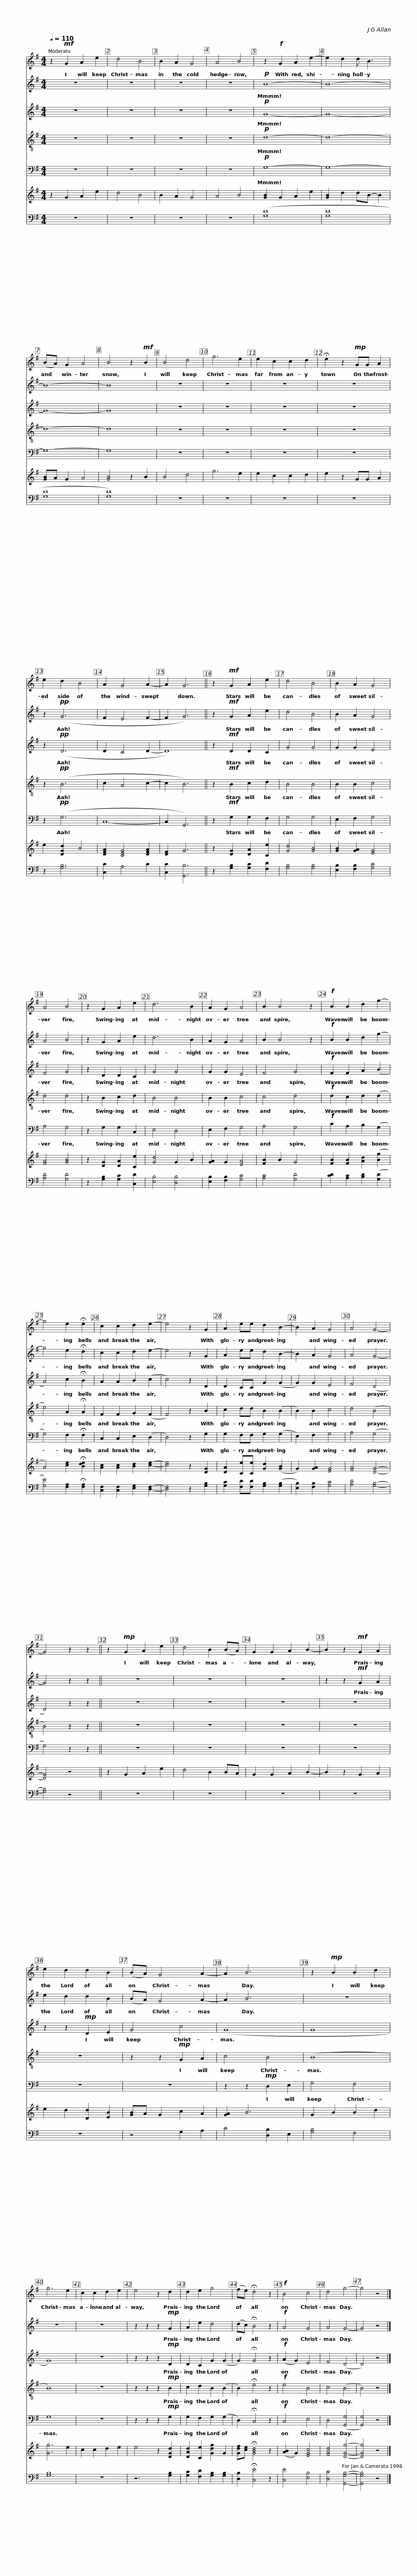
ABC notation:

X:1
%%score 1 2 3 4 5 6 7
L:1/8
Q:1/4=110
M:4/4
I:linebreak $
K:G
V:1 treble
V:2 treble
V:3 treble
V:4 treble-8
V:5 bass
V:6 treble
V:7 bass
V:1
 z2!mf! G2 A2 e2 | d4 B4 | B2 A2 G4 | A4 B4 | z2!f! G2 A2 e2- | %5
 e2 d2 d B3 |$ (BA) G2 A4 | B4 z2!mf! B2 | B4 d4 | g6 e2 | %10
 e2 c2 c2 d2 | !fermata!e2 z2!mp! GG A2 | e2 d2 B4 |$ A2 G4 A2- | A2 G6 || %15
 z2!mf! G2 A2 e2 | d4 B4 | B2 A2 G4 | A4 B4 | z2 G2 A2 e2 |$ %20
 d6 B2 | A2 G2 A4 | B2 B4 z2 |!f! B2 B2 d2 g2- | g4 e2 !fermata!e2 | %25
 c2 c2 d2 e2- |$ e4 z2 G2 | A2 ee d2 B2- | B2 A2 G4 | A4 G4- | %30
 G4 z2 z2 || z2!mp! G2 A2 e2 | d4 B2 (BA) |$ G2 G2 A2 B2- | B2 z2!mf! G2 A2 | %35
 e2 d2 d2 B2 | (BA) G4 A2- | A2 B6 | z2!mp! B2 B2 d2 |$ g6 e2 | %40
 c2 c2 d2 e2 | e4 z2 d2 | d2 e2 g4 | (fe) !fermata!d4 z2 |!f! B4 c4 | %45
 d4 g4- | g4 z4 |] %47
V:2
 z8 | z8 | z8 | z8 |!p! B8- | %5
 B8- |$ B8- | B8 | z8 | z8 | %10
 z8 | z8 | z2!pp! (G6 |$ F2 E4 F2- | F2 G6) || %15
 z2!mf! G2 A2 e2 | d4 B4 | B2 A2 G4 | A4 B4 | z2 G2 A2 e2 |$ %20
 d6 B2 | A2 G2 A4 | B2 B4 z2 |!f! B2 B2 d2 g2- | g4 e2 !fermata!d2 | %25
 c2 c2 d2 e2- |$ e4 z2 G2 | A2 ee d2 B2- | B2 A2 G4 | A4 G4- | %30
 G4 z2 z2 || z8 | z8 |$ z8 | z2 z2!mf! G2 A2 | %35
 e2 d2 d2 B2 | (BA) G4 A2- | A2 B6 | z8 |$ z8 | %40
 z8 | z2 z2 z2!mp! G2 | A2 e2 d4 | (dc) !fermata!B4 z2 |!f! A4 G4 | %45
 A4 G4- | G4 z4 |] %47
V:3
 z8 | z8 | z8 | z8 |!p! G8- | %5
 G8- |$ G8- | G8 | z8 | z8 | %10
 z8 | z8 | z2!pp! (D6 |$ D2 C4 D2- | D8) || %15
 z2!mf! D2 D2 C2 | G4 G4 | G2 G2 E4 | F4 G4 | z2 D2 D2 C2 |$ %20
 G4 G4 | G2 G2 E4 | F4 G4 |!f! F2 F2 A2 (B2 | A4) c2 !fermata!B2 | %25
 A2 A2 B2 (c2 |$ c4) z2 D2 | D2 CC G2 (G2 | G2) G2 E4 | F4 (D4 | %30
 D4) z2 z2 || z8 | z8 |$ z8 | z8 | %35
 z2 z2!mp! D2 E2 | G4 c4 | (G8 | G8 |$ G8) | %40
 z8 | z2 z2 z2!mp! D2 | D2 C2 G2 (G2 | G2) !fermata!G4 z2 |!f! (A2 G2) E4 | %45
 F4 (D4 | D4) z4 |] %47
V:4
 z8 | z8 | z8 | z8 |!p! d8- | %5
 d8- |$ d8- | d8 | z8 | z8 | %10
 z8 | z8 | z2!pp! (B6 |$ c2 A4 c2- | c2 B6) || %15
 z2!mf! B2 c2 d2 | B4 B4 | B2 B2 c4 | d4 d4 | z2 B2 c2 d2 |$ %20
 B4 B4 | B2 B2 c4 | c4 d4 |!f! d2 c2 d2 (d2 | e4) A2 !fermata!A2 | %25
 F2 F2 G2 (F2 |$ F4) z2 B2 | c2 dd B2 (B2 | B2) B2 c4 | d4 (B4 | %30
 B4) z2 z2 || z8 | z8 |$ z8 | z8 | %35
 z8 | z2 z2!mp! G2 A2 | c4 B4 | (B8 |$ B8) | %40
 z8 | z2 z2 z2!mp! B2 | c2 d2 B2 (B2 | B2) !fermata!e4 z2 |!f! e4 B4 | %45
 c4 (B4 | B4) z4 |] %47
V:5
 z8 | z8 | z8 | z8 |!p! G,8- | %5
 G,8- |$ G,8- | G,8 | z8 | z8 | %10
 z8 | z8 | z2!pp! (G,6 |$ C,8- | C,2 G,,6) || %15
 z2!mf! G,2 G,2 F,2 | G,4 G,4 | E,2 F,2 G,4 | A,4 G,4 | z2 G,2 G,2 C,2 |$ %20
 E,4 D,4 | E,2 F,2 G,4 | A,4 G,4 |!f! C2 A,2 B,2 (G,2 | G,4) F,2 !fermata!F,2 | %25
 C,2 C,2 E,2 (D,2 |$ D,4) z2 G,2 | G,2 F,F, G,2 (G,2 | E,2) F,2 G,4 | A,4 (G,4 | %30
 G,4) z2 z2 || z8 | z8 |$ z8 | z8 | %35
 z8 | z8 | z2 z2!mp! D,2 E,2 | G,4 F,4 |$ G,8 | %40
 z8 | z2 z2 z2!mp! G,2 | G,2 F,2 G,2 (G,2 | D,2) !fermata!C,4 z2 |!f! C,4 E,4 | %45
 D,4 ([G,,G,]4 | [G,,G,]4) z4 |] %47
V:6
 z2 G2 A2 e2 | d4 B4 | B2 A2 G4 | A4 B4 | [GB]2 G2 A2 e2 | %5
 [GB]2 d2 dB- B2 |$ [GB]A G2 A4 | [GB]4 z2 B2 | B4 d4 | g6 e2 | %10
 e2 c2 c2 d2 | e2 z2 GG A2 | e2 [DGd]2 B4 |$ [DFA]2 [CEG]4 [DFA]2 | [DF]2 G6 || %15
 z2 [DG]2 [DA]2 [Ce]2 | [Gd]4 [GB]4 | [GB]2 [GA]2 [EG]4 | [FA]4 [GB]4 | z2 [DG]2 [DA]2 [Ce]2 |$ %20
 [Gd]4 G2 B2 | [GA]2 G2 [EA]4 | [FB]2 B2 G4 | [FB]2 [FB]2 [Ad]2 ([Bg]2 | A4) [ce]2 !fermata![Bde]2 | %25
 [Ac]2 [Ac]2 [Bd]2 [ce]2- |$ [ce]4 z2 [DG]2 | [DA]2 [Ce][Ce] [Gd]2 ([GB]2 | G2) [GA]2 [EG]4 | [FA]4 [DG]4- | %30
 [DG]4 z4 || z2 G2 A2 e2 | d4 B2 BA |$ G2 G2 A2 B2- | B2 z2 G2 A2 | %35
 e2 d2 [Dd]2 [EB]2 | [GB]A G2 c2 A2 | [GA]2 B6 | G2 B2 B2 d2 |$ [Gg]6 e2 | %40
 c2 c2 d2 e2 | e4 z2 [DGd]2 | [DAd]2 [Ce]2 [Gdg]2 G2 | [Gdf][ce] !fermata![GBd]4 z2 | ([AB]2 G2) [EGc]4 | %45
 [FAd]4 [DGg]4- | [DGg]4 z4 |] %47
V:7
 z8 | z8 | z8 | z8 | ([G,D]8 | %5
 [G,D]8 |$ [G,D]8 | [G,D]8) | z8 | z8 | %10
 z8 | z8 | z2 [G,B,]6 |$ [C,C]2 A,4 C2 | [C,C]2 [G,,B,]6 || %15
 z2 [G,B,]2 [G,C]2 [F,D]2 | [G,B,]4 [G,B,]4 | [E,B,]2 [F,B,]2 [G,C]4 | [A,D]4 [G,D]4 | z2 [G,B,]2 [G,C]2 [C,D]2 |$ %20
 [E,B,]4 [D,B,]4 | [E,B,]2 [F,B,]2 [G,C]4 | [A,C]4 [G,D]4 | [CD]2 [A,C]2 [B,D]2 ([G,D]2 | [G,E]4) [F,A,]2 !fermata![F,A,]2 | %25
 [C,F,]2 [C,F,]2 [E,G,]2 [D,F,]2- |$ [D,F,]4 z2 [G,B,]2 | [G,C]2 [F,D][F,D] [G,B,]2 ([G,B,]2 | [E,B,]2) [F,B,]2 [G,C]4 | [A,D]4 [G,B,]4- | %30
 [G,B,]4 z4 || z8 | z8 |$ z8 | z8 | %35
 z8 | z4 G,2 A,2 | C4 [D,B,]2 E,2 | [G,B,]4 F,4 |$ [G,B,]8 | %40
 z8 | z6 [G,B,]2 | [G,C]2 [F,D]2 [G,B,]2 [G,B,]2 | [D,B,]2 !fermata![C,E]4 z2 | [C,E]4 [E,B,]4 | %45
 [D,C]4 [G,,G,B,]4- | [G,,G,B,]4 z4 |] %47
